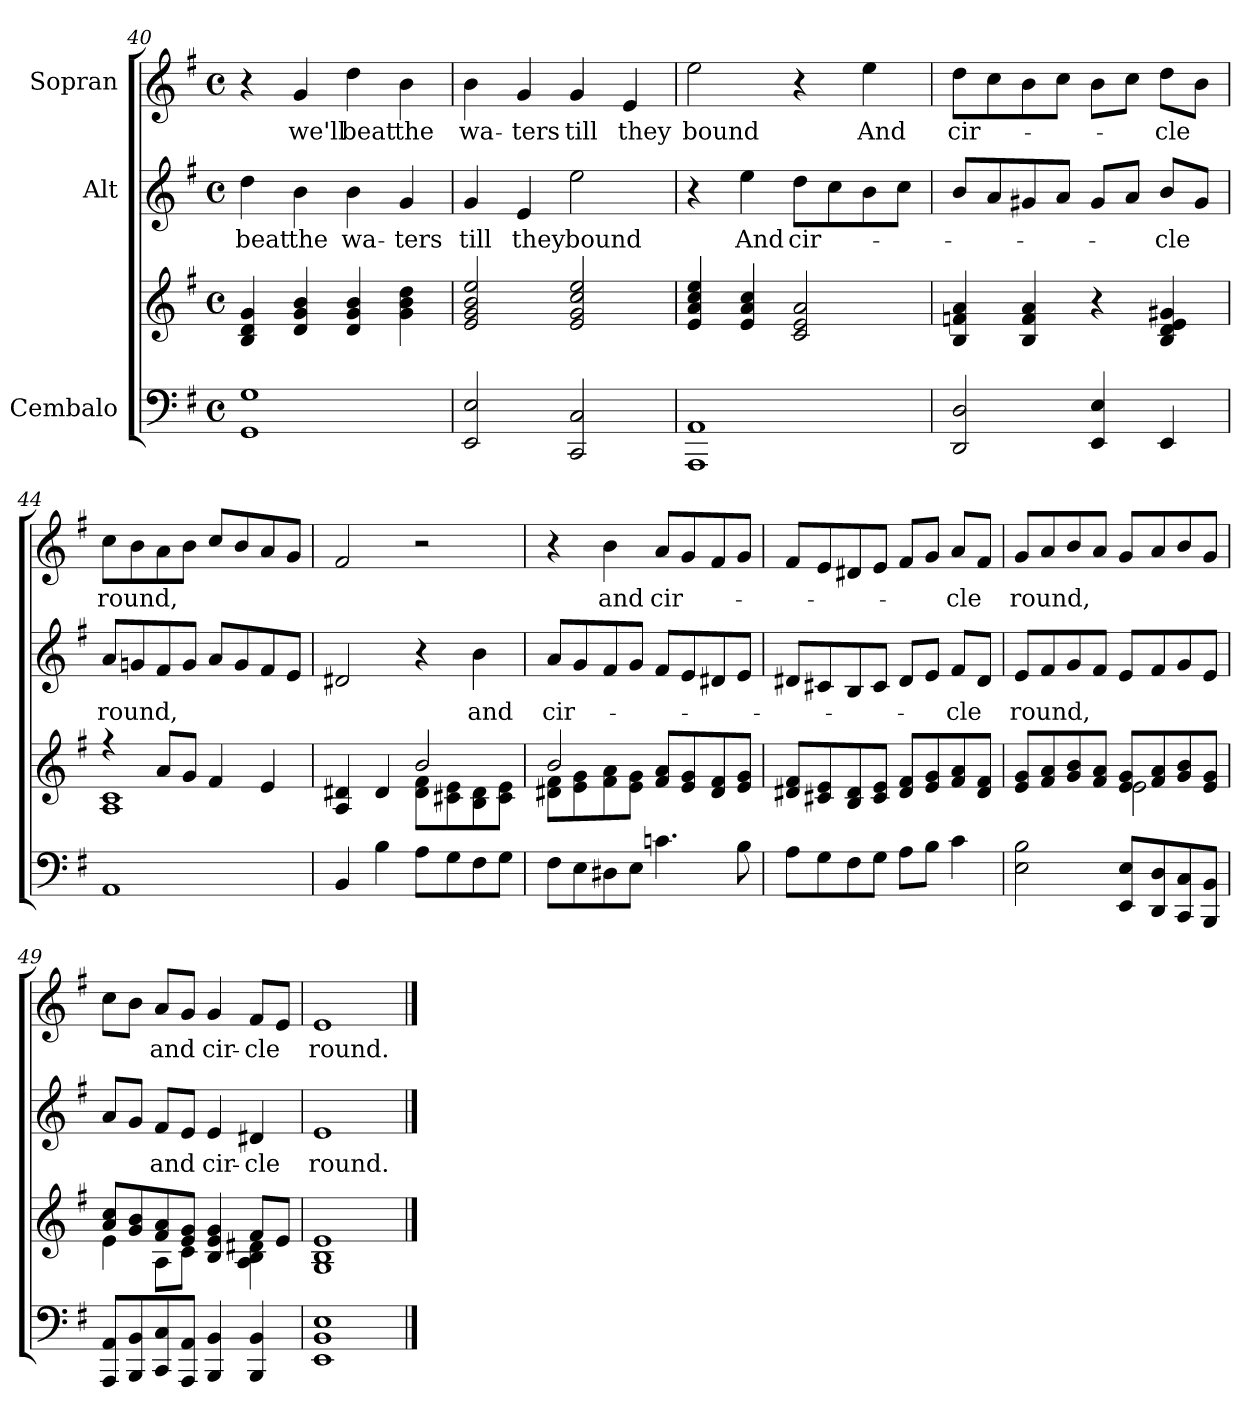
**kern	**kern	**kern	**text	**kern	**text
*part3	*part3	*part2	*part2	*part1	*part1
*staff4	*staff3	*staff2	*staff2	*staff1	*staff1
*I"Cembalo	*	*I"Alt	*	*I"Sopran	*
!!LO:LB:g=z
*clefF4	*clefG2	*clefG2	*	*clefG2	*
*k[f#]	*k[f#]	*k[f#]	*	*k[f#]	*
*M4/4	*M4/4	*M4/4	*	*M4/4	*
*met(c)	*met(c)	*met(c)	*	*met(c)	*
=40	=40	=40	=40	=40	=40
!	!	!	!LO:LY:b	!	!
1GG 1G	4B/ 4d/ 4g/	4dd\	beat	4r	.
!	!	!	!LO:LY:b	!	!LO:LY:b
.	4d/ 4g/ 4b/	4b\	the	4g/	we'll
!	!	!	!LO:LY:b	!	!LO:LY:b
.	4d/ 4g/ 4b/	4b\	wa-	4dd\	beat
!	!	!	!LO:LY:b	!	!LO:LY:b
.	4g\ 4b\ 4dd\	4g/	-ters	4b\	the
=41	=41	=41	=41	=41	=41
!	!	!	!LO:LY:b	!	!LO:LY:b
2EE/ 2E/	2e/ 2g/ 2b/ 2ee/	4g/	till	4b\	wa-
!	!	!	!LO:LY:b	!	!LO:LY:b
.	.	4e/	they	4g/	-ters
!	!	!	!LO:LY:b	!	!LO:LY:b
2CC/ 2C/	2e/ 2g/ 2cc/ 2ee/	2ee\	bound	4g/	till
!	!	!	!	!	!LO:LY:b
.	.	.	.	4e/	they
=42	=42	=42	=42	=42	=42
!	!	!	!	!	!LO:LY:b
1AAA 1AA	4e/ 4a/ 4cc/ 4ee/	4r	.	2ee\	bound
!	!	!	!LO:LY:b	!	!
.	4e/ 4a/ 4cc/	4ee\	And	.	.
!	!	!	!LO:LY:b	!	!
.	2c/ 2e/ 2a/	8dd\L	cir-	4r	.
.	.	8cc\	.	.	.
!	!	!	!	!	!LO:LY:b
.	.	8b\	.	4ee\	And
.	.	8cc\J	.	.	.
=43	=43	=43	=43	=43	=43
!	!	!	!	!	!LO:LY:b
2DD/ 2D/	4B/ 4fn/ 4a/	8b/L	.	8dd\L	cir-
.	.	8a/	.	8cc\	.
.	4B/ 4f/ 4a/	8g#X/	.	8b\	.
.	.	8a/J	.	8cc\J	.
4EE/ 4E/	4r	8g#/L	.	8b\L	.
.	.	8a/J	.	8cc\J	.
!	!	!	!LO:LY:b	!	!LO:LY:b
4EE/	4B/ 4d/ 4e/ 4g#X/	8b/L	-cle	8dd\L	-cle
.	.	8g#/J	.	8b\J	.
=44	=44	=44	=44	=44	=44
*	*^	*	*	*	*
!	!	!	!	!LO:LY:b	!	!LO:LY:b
1AA	4r	1A 1c	8a/L	round,	8cc\L	round,
.	.	.	8gn/	.	8b\	.
.	8a/L	.	8f#/	.	8a\	.
.	8g/J	.	8g/J	.	8b\J	.
.	4f#/	.	8a/L	.	8cc/L	.
.	.	.	8g/	.	8b/	.
.	4e/	.	8f#/	.	8a/	.
.	.	.	8e/J	.	8g/J	.
!!LO:LB:g=z
=45	=45	=45	=45	=45	=45	=45
4BB/	4A/ 4d#X/	2ryy	2d#X/	.	2f#/	.
4B\	4d#/	.	.	.	.	.
8A\L	2b/	8d#\ 8f#\L	4r	.	2r	.
8G\	.	8c#X\ 8e\	.	.	.	.
!	!	!	!	!LO:LY:b	!	!
8F#\	.	8B\ 8d#\	4b\	and	.	.
8G\J	.	8c#\ 8e\J	.	.	.	.
=46	=46	=46	=46	=46	=46	=46
!	!	!	!	!LO:LY:b	!	!
8F#\L	2b/	8d#X\ 8f#\L	8a/L	cir-	4r	.
8E\	.	8e\ 8g\	8g/	.	.	.
!	!	!	!	!	!	!LO:LY:b
8D#X\	.	8f#\ 8a\	8f#/	.	4b\	and
8E\J	.	8e\ 8g\J	8g/J	.	.	.
!	!	!	!	!	!	!LO:LY:b
4.cn\	8f#/ 8a/L	2ryy	8f#/L	.	8a/L	cir-
.	8e/ 8g/	.	8e/	.	8g/	.
.	8d#/ 8f#/	.	8d#X/	.	8f#/	.
8B\	8e/ 8g/J	.	8e/J	.	8g/J	.
*	*v	*v	*	*	*	*
=47	=47	=47	=47	=47	=47
8A\L	8d#X/ 8f#/L	8d#X/L	.	8f#/L	.
8G\	8c#X/ 8e/	8c#X/	.	8e/	.
8F#\	8B/ 8d#/	8B/	.	8d#X/	.
8G\J	8c#/ 8e/J	8c#/J	.	8e/J	.
8A\L	8d#/ 8f#/L	8d#/L	.	8f#/L	.
8B\J	8e/ 8g/	8e/J	.	8g/J	.
!	!	!	!LO:LY:b	!	!LO:LY:b
4c\	8f#/ 8a/	8f#/L	-cle	8a/L	-cle
.	8d#/ 8f#/J	8d#/J	.	8f#/J	.
=48	=48	=48	=48	=48	=48
*	*^	*	*	*	*
!	!	!	!	!LO:LY:b	!	!LO:LY:b
2E\ 2B\	8e/ 8g/L	2ryy	8e/L	round,	8g/L	round,
.	8f#/ 8a/	.	8f#/	.	8a/	.
.	8g/ 8b/	.	8g/	.	8b/	.
.	8f#/ 8a/J	.	8f#/J	.	8a/J	.
8EE/ 8E/L	8e/ 8g/L	2e\	8e/L	.	8g/L	.
8DD/ 8D/	8f#/ 8a/	.	8f#/	.	8a/	.
8CC/ 8C/	8g/ 8b/	.	8g/	.	8b/	.
8BBB/ 8BB/J	8e/ 8g/J	.	8e/J	.	8g/J	.
!!LO:PB:g=z
=49	=49	=49	=49	=49	=49	=49
8AAA/ 8AA/L	8a/ 8cc/L	4e\	8a/L	.	8cc\L	.
8BBB/ 8BB/	8g/ 8b/	.	8g/J	.	8b\J	.
!	!	!	!	!LO:LY:b	!	!LO:LY:b
8CC/ 8C/	8f#/ 8a/	8A\L	8f#/L	and	8a/L	and
8AAA/ 8AA/J	8e/ 8g/J	8c\J	8e/J	.	8g/J	.
!	!	!	!	!LO:LY:b	!	!LO:LY:b
4BBB/ 4BB/	4B/ 4e/ 4g/	4ryy	4e/	cir-	4g/	cir-
!	!	!	!	!LO:LY:b	!	!LO:LY:b
4BBB/ 4BB/	8f#/L	4A\ 4B\ 4d#X\	4d#X/	-cle	8f#/L	-cle
.	8e/J	.	.	.	8e/J	.
*	*v	*v	*	*	*	*
=50	=50	=50	=50	=50	=50
!	!	!	!LO:LY:b	!	!LO:LY:b
1EE 1BB 1E	1G 1B 1e	1e	round.	1e	round.
==	==	==	==	==	==
*-	*-	*-	*-	*-	*-
